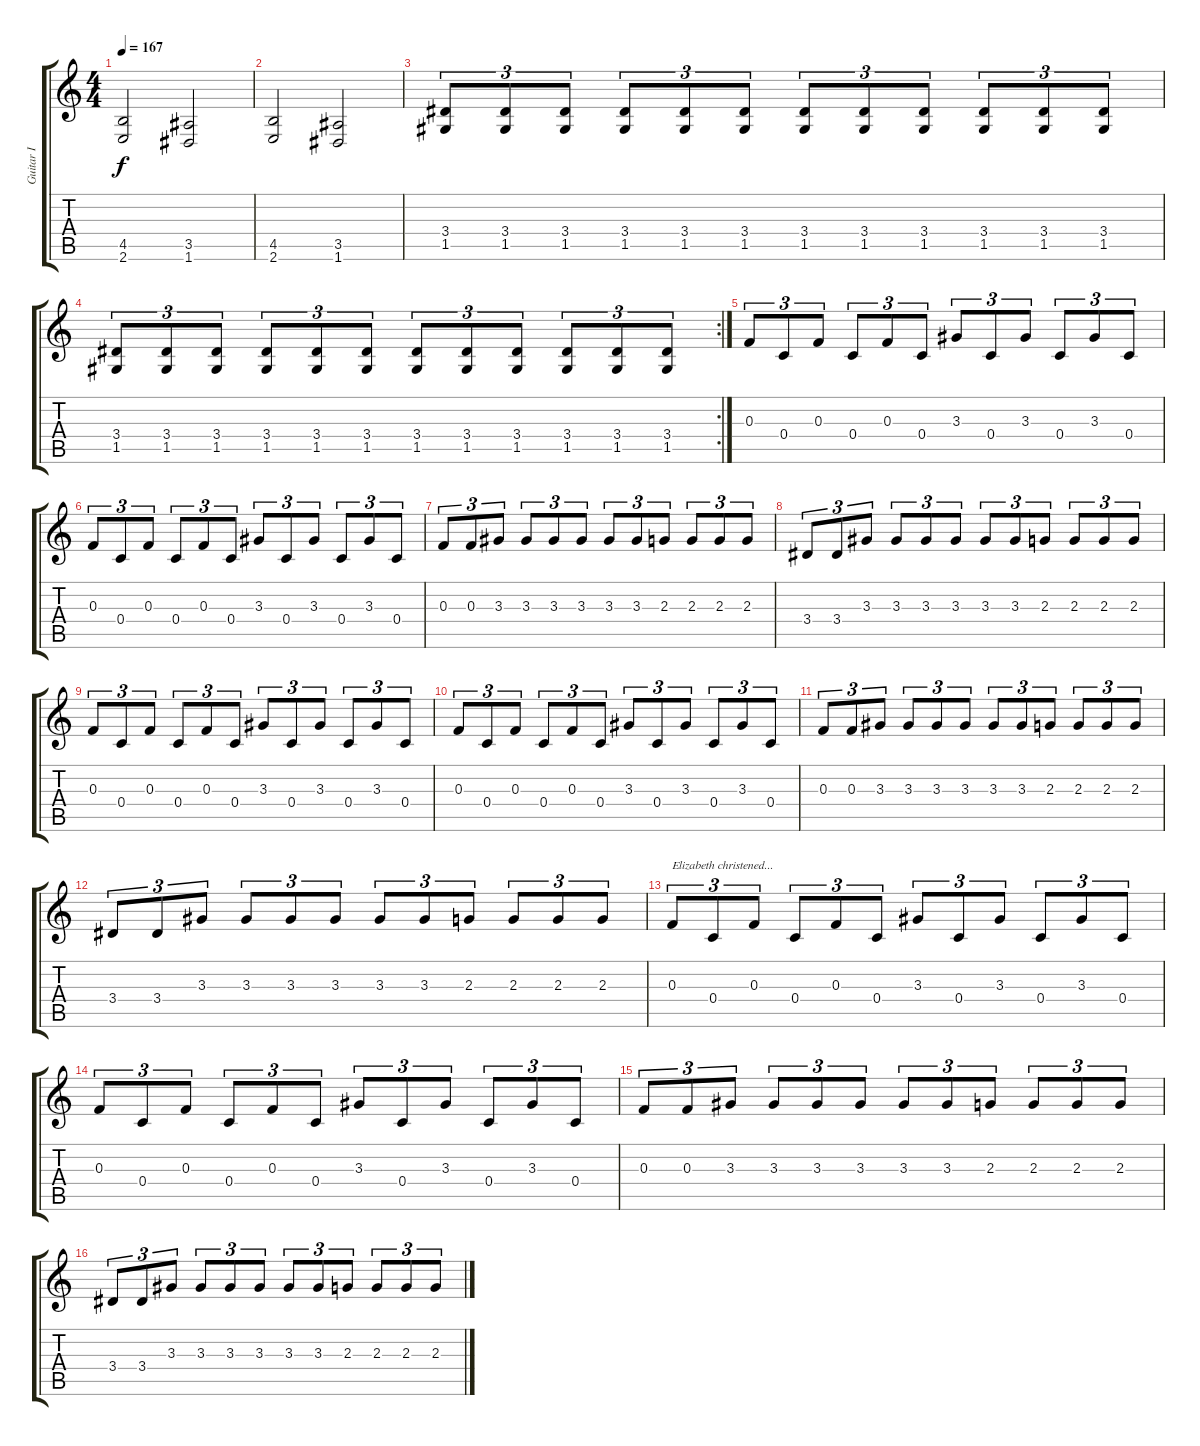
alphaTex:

\track ("Guitar I" "Guitar I") {instrument distortionguitar}
\staff {score tabs}
\tuning (D4 A3 F3 C3 G2 D2) {hide}
\ts (4 4)
\tempo 167
\clef g2
\ks c
(4.5 2.6).2{dy f} (3.5 1.6).2 |
(4.5 2.6).2 (3.5 1.6).2 |
(3.4 1.5).8{tu (3 2)} (3.4 1.5).8{tu (3 2)} (3.4 1.5).8{tu (3 2)} (3.4 1.5).8{tu (3 2)} (3.4 1.5).8{tu (3 2)} (3.4 1.5).8{tu (3 2)} (3.4 1.5).8{tu (3 2)} (3.4 1.5).8{tu (3 2)} (3.4 1.5).8{tu (3 2)} (3.4 1.5).8{tu (3 2)} (3.4 1.5).8{tu (3 2)} (3.4 1.5).8{tu (3 2)} |
\rc 2
(3.4 1.5).8{tu (3 2)} (3.4 1.5).8{tu (3 2)} (3.4 1.5).8{tu (3 2)} (3.4 1.5).8{tu (3 2)} (3.4 1.5).8{tu (3 2)} (3.4 1.5).8{tu (3 2)} (3.4 1.5).8{tu (3 2)} (3.4 1.5).8{tu (3 2)} (3.4 1.5).8{tu (3 2)} (3.4 1.5).8{tu (3 2)} (3.4 1.5).8{tu (3 2)} (3.4 1.5).8{tu (3 2)} |
0.3.8{tu (3 2)} 0.4.8{tu (3 2)} 0.3.8{tu (3 2)} 0.4.8{tu (3 2)} 0.3.8{tu (3 2)} 0.4.8{tu (3 2)} 3.3.8{tu (3 2)} 0.4.8{tu (3 2)} 3.3.8{tu (3 2)} 0.4.8{tu (3 2)} 3.3.8{tu (3 2)} 0.4.8{tu (3 2)} |
0.3.8{tu (3 2)} 0.4.8{tu (3 2)} 0.3.8{tu (3 2)} 0.4.8{tu (3 2)} 0.3.8{tu (3 2)} 0.4.8{tu (3 2)} 3.3.8{tu (3 2)} 0.4.8{tu (3 2)} 3.3.8{tu (3 2)} 0.4.8{tu (3 2)} 3.3.8{tu (3 2)} 0.4.8{tu (3 2)} |
0.3.8{tu (3 2)} 0.3.8{tu (3 2)} 3.3.8{tu (3 2)} 3.3.8{tu (3 2)} 3.3.8{tu (3 2)} 3.3.8{tu (3 2)} 3.3.8{tu (3 2)} 3.3.8{tu (3 2)} 2.3.8{tu (3 2)} 2.3.8{tu (3 2)} 2.3.8{tu (3 2)} 2.3.8{tu (3 2)} |
3.4.8{tu (3 2)} 3.4.8{tu (3 2)} 3.3.8{tu (3 2)} 3.3.8{tu (3 2)} 3.3.8{tu (3 2)} 3.3.8{tu (3 2)} 3.3.8{tu (3 2)} 3.3.8{tu (3 2)} 2.3.8{tu (3 2)} 2.3.8{tu (3 2)} 2.3.8{tu (3 2)} 2.3.8{tu (3 2)} |
0.3.8{tu (3 2)} 0.4.8{tu (3 2)} 0.3.8{tu (3 2)} 0.4.8{tu (3 2)} 0.3.8{tu (3 2)} 0.4.8{tu (3 2)} 3.3.8{tu (3 2)} 0.4.8{tu (3 2)} 3.3.8{tu (3 2)} 0.4.8{tu (3 2)} 3.3.8{tu (3 2)} 0.4.8{tu (3 2)} |
0.3.8{tu (3 2)} 0.4.8{tu (3 2)} 0.3.8{tu (3 2)} 0.4.8{tu (3 2)} 0.3.8{tu (3 2)} 0.4.8{tu (3 2)} 3.3.8{tu (3 2)} 0.4.8{tu (3 2)} 3.3.8{tu (3 2)} 0.4.8{tu (3 2)} 3.3.8{tu (3 2)} 0.4.8{tu (3 2)} |
0.3.8{tu (3 2)} 0.3.8{tu (3 2)} 3.3.8{tu (3 2)} 3.3.8{tu (3 2)} 3.3.8{tu (3 2)} 3.3.8{tu (3 2)} 3.3.8{tu (3 2)} 3.3.8{tu (3 2)} 2.3.8{tu (3 2)} 2.3.8{tu (3 2)} 2.3.8{tu (3 2)} 2.3.8{tu (3 2)} |
3.4.8{tu (3 2)} 3.4.8{tu (3 2)} 3.3.8{tu (3 2)} 3.3.8{tu (3 2)} 3.3.8{tu (3 2)} 3.3.8{tu (3 2)} 3.3.8{tu (3 2)} 3.3.8{tu (3 2)} 2.3.8{tu (3 2)} 2.3.8{tu (3 2)} 2.3.8{tu (3 2)} 2.3.8{tu (3 2)} |
0.3.8{tu (3 2) txt "Elizabeth christened..."} 0.4.8{tu (3 2)} 0.3.8{tu (3 2)} 0.4.8{tu (3 2)} 0.3.8{tu (3 2)} 0.4.8{tu (3 2)} 3.3.8{tu (3 2)} 0.4.8{tu (3 2)} 3.3.8{tu (3 2)} 0.4.8{tu (3 2)} 3.3.8{tu (3 2)} 0.4.8{tu (3 2)} |
0.3.8{tu (3 2)} 0.4.8{tu (3 2)} 0.3.8{tu (3 2)} 0.4.8{tu (3 2)} 0.3.8{tu (3 2)} 0.4.8{tu (3 2)} 3.3.8{tu (3 2)} 0.4.8{tu (3 2)} 3.3.8{tu (3 2)} 0.4.8{tu (3 2)} 3.3.8{tu (3 2)} 0.4.8{tu (3 2)} |
0.3.8{tu (3 2)} 0.3.8{tu (3 2)} 3.3.8{tu (3 2)} 3.3.8{tu (3 2)} 3.3.8{tu (3 2)} 3.3.8{tu (3 2)} 3.3.8{tu (3 2)} 3.3.8{tu (3 2)} 2.3.8{tu (3 2)} 2.3.8{tu (3 2)} 2.3.8{tu (3 2)} 2.3.8{tu (3 2)} |
3.4.8{tu (3 2)} 3.4.8{tu (3 2)} 3.3.8{tu (3 2)} 3.3.8{tu (3 2)} 3.3.8{tu (3 2)} 3.3.8{tu (3 2)} 3.3.8{tu (3 2)} 3.3.8{tu (3 2)} 2.3.8{tu (3 2)} 2.3.8{tu (3 2)} 2.3.8{tu (3 2)} 2.3.8{tu (3 2)}
